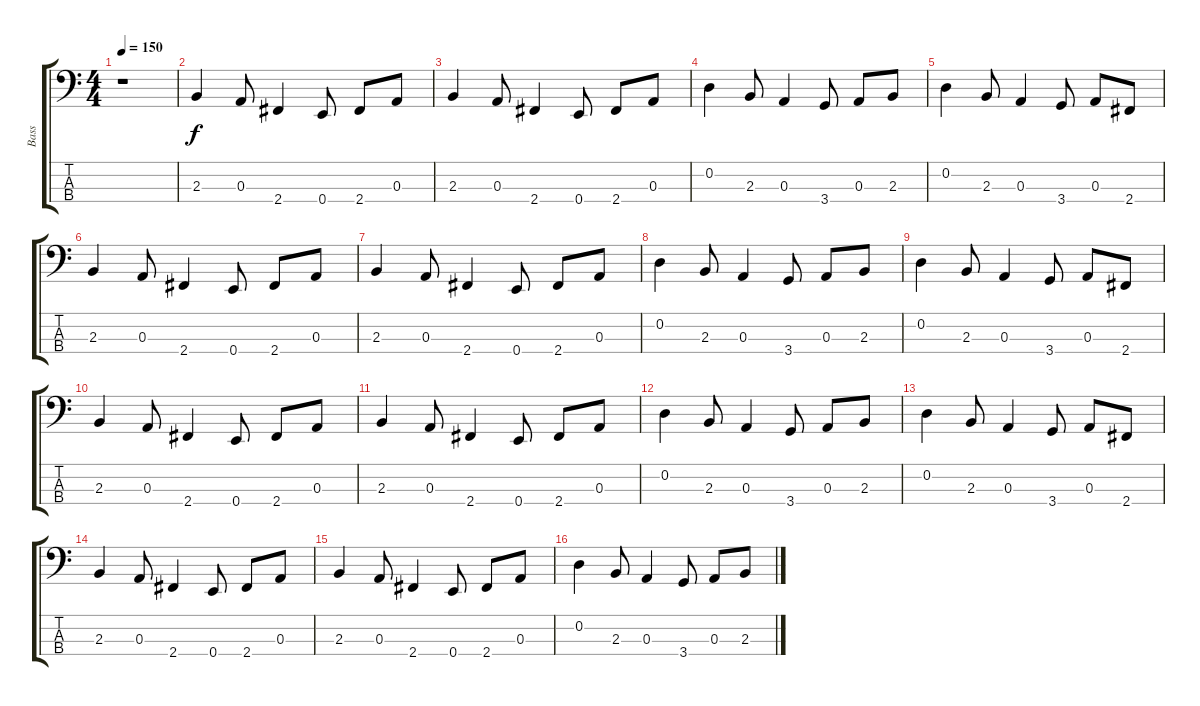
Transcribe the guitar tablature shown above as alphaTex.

\track ("Bass" "Bass") {instrument electricbasspick}
\staff {score tabs}
\tuning (G2 D2 A1 E1) {hide}
\ts (4 4)
\tempo 150
\clef f4
\ks c
r.1{dy f instrument electricbasspick} |
2.3.4 0.3.8 2.4.4 0.4.8 2.4.8 0.3.8 |
2.3.4 0.3.8 2.4.4 0.4.8 2.4.8 0.3.8 |
0.2.4 2.3.8 0.3.4 3.4.8 0.3.8 2.3.8 |
0.2.4 2.3.8 0.3.4 3.4.8 0.3.8 2.4.8 |
2.3.4 0.3.8 2.4.4 0.4.8 2.4.8 0.3.8 |
2.3.4 0.3.8 2.4.4 0.4.8 2.4.8 0.3.8 |
0.2.4 2.3.8 0.3.4 3.4.8 0.3.8 2.3.8 |
0.2.4 2.3.8 0.3.4 3.4.8 0.3.8 2.4.8 |
2.3.4 0.3.8 2.4.4 0.4.8 2.4.8 0.3.8 |
2.3.4 0.3.8 2.4.4 0.4.8 2.4.8 0.3.8 |
0.2.4 2.3.8 0.3.4 3.4.8 0.3.8 2.3.8 |
0.2.4 2.3.8 0.3.4 3.4.8 0.3.8 2.4.8 |
2.3.4 0.3.8 2.4.4 0.4.8 2.4.8 0.3.8 |
2.3.4 0.3.8 2.4.4 0.4.8 2.4.8 0.3.8 |
0.2.4 2.3.8 0.3.4 3.4.8 0.3.8 2.3.8
